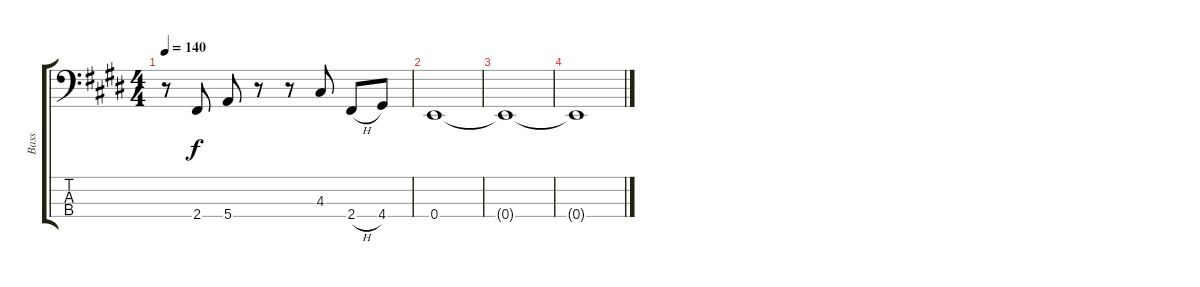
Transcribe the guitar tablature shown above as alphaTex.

\track ("Bass" "Bass") {instrument electricbassfinger}
\staff {score tabs}
\tuning (G2 D2 A1 E1) {hide}
\ts (4 4)
\tempo 140
\clef f4
\ks c#minor
r.8{dy f} 2.4.8 5.4.8 r.8 r.8 4.3.8 2.4{h}.8 4.4.8 |
0.4.1{volume 0} |
0.4{t}.1 |
0.4{t}.1
